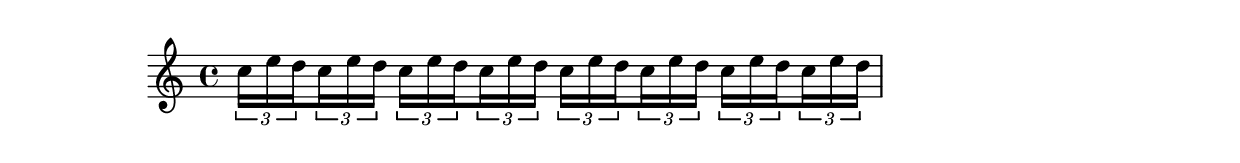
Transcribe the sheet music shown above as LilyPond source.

\version "2.19.40"

\header {

  texidoc = "
Subdivision works properly for tuplets.
  "
}

\relative {
  \set subdivideBeams = ##t
  \set baseMoment = #(ly:make-moment 1/8)
  \set beatStructure = 2,2,2,2
  \repeat unfold 8 {
    \tuplet 3/2 { c''16 e d }
  }
}
